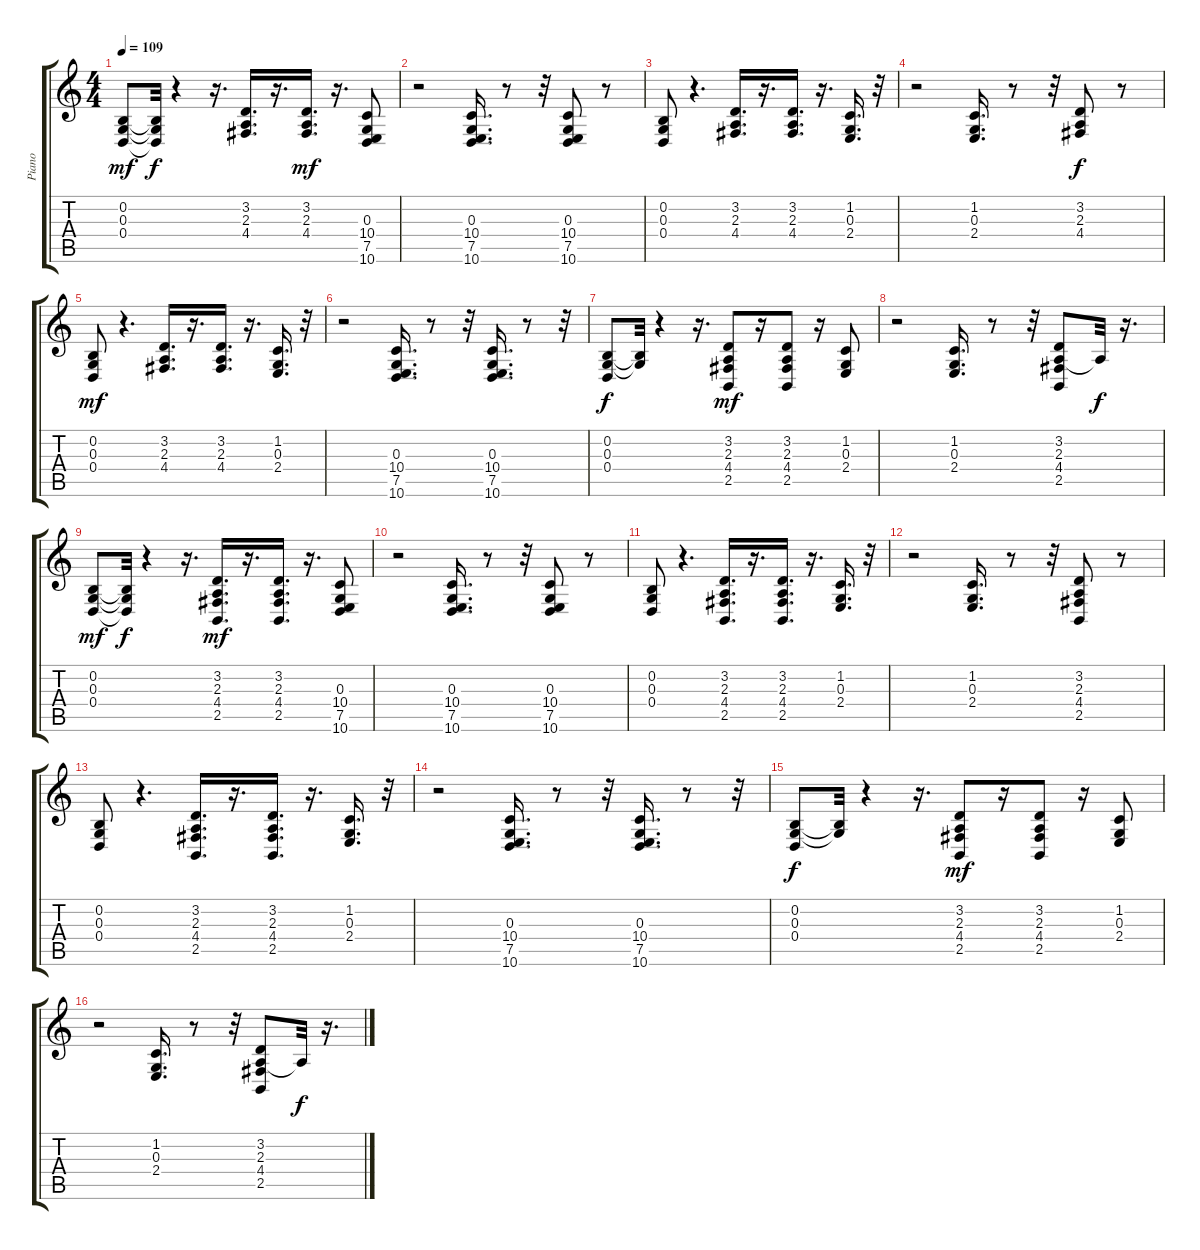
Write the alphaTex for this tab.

\track ("Piano" "Piano") {instrument electricpiano2}
\staff {score tabs}
\tuning (E4 B3 G3 D3 A2 E2) {hide}
\ts (4 4)
\tempo 109
\clef g2
\ks c
(0.2 0.3 0.4).8{dy mf} (0.2{t} 0.3{t} 0.4{t}).32{dy f} r.4 r.16{d} (3.2 2.3 4.4).16{d} r.16{d} (3.2 2.3 4.4).16{d dy mf} r.16{d} (0.3 10.4 7.5 10.6).8 |
r.2 (0.3 10.4 7.5 10.6).16{d} r.8 r.32 (0.3 10.4 7.5 10.6).8 r.8 |
(0.2 0.3 0.4).8 r.4{d} (3.2 2.3 4.4).16{d} r.16{d} (3.2 2.3 4.4).16{d} r.16{d} (1.2 0.3 2.4).16{d} r.32 |
r.2 (1.2 0.3 2.4).16{d} r.8 r.32 (3.2 2.3 4.4).8{dy f} r.8 |
(0.2 0.3 0.4).8{dy mf} r.4{d} (3.2 2.3 4.4).16{d} r.16{d} (3.2 2.3 4.4).16{d} r.16{d} (1.2 0.3 2.4).16{d} r.32 |
r.2 (0.3 10.4 7.5 10.6).16{d} r.8 r.32 (0.3 10.4 7.5 10.6).16{d} r.8 r.32 |
(0.2 0.3 0.4).8{dy f} (0.2{t} 0.3{t}).32 r.4 r.16{d} (3.2 2.3 4.4 2.5).8{dy mf} r.16 (3.2 2.3 4.4 2.5).8 r.16 (1.2 0.3 2.4).8 |
r.2 (1.2 0.3 2.4).16{d} r.8 r.32 (3.2 2.3 4.4 2.5).8 2.3{t}.32{dy f} r.16{d} |
(0.2 0.3 0.4).8{dy mf} (0.2{t} 0.3{t} 0.4{t}).32{dy f} r.4 r.16{d} (3.2 2.3 4.4 2.5).16{d dy mf} r.16{d} (3.2 2.3 4.4 2.5).16{d} r.16{d} (0.3 10.4 7.5 10.6).8 |
r.2 (0.3 10.4 7.5 10.6).16{d} r.8 r.32 (0.3 10.4 7.5 10.6).8 r.8 |
(0.2 0.3 0.4).8 r.4{d} (3.2 2.3 4.4 2.5).16{d} r.16{d} (3.2 2.3 4.4 2.5).16{d} r.16{d} (1.2 0.3 2.4).16{d} r.32 |
r.2 (1.2 0.3 2.4).16{d} r.8 r.32 (3.2 2.3 4.4 2.5).8 r.8 |
(0.2 0.3 0.4).8 r.4{d} (3.2 2.3 4.4 2.5).16{d} r.16{d} (3.2 2.3 4.4 2.5).16{d} r.16{d} (1.2 0.3 2.4).16{d} r.32 |
r.2 (0.3 10.4 7.5 10.6).16{d} r.8 r.32 (0.3 10.4 7.5 10.6).16{d} r.8 r.32 |
(0.2 0.3 0.4).8{dy f} (0.2{t} 0.3{t}).32 r.4 r.16{d} (3.2 2.3 4.4 2.5).8{dy mf} r.16 (3.2 2.3 4.4 2.5).8 r.16 (1.2 0.3 2.4).8 |
r.2 (1.2 0.3 2.4).16{d} r.8 r.32 (3.2 2.3 4.4 2.5).8 2.3{t}.32{dy f} r.16{d}
